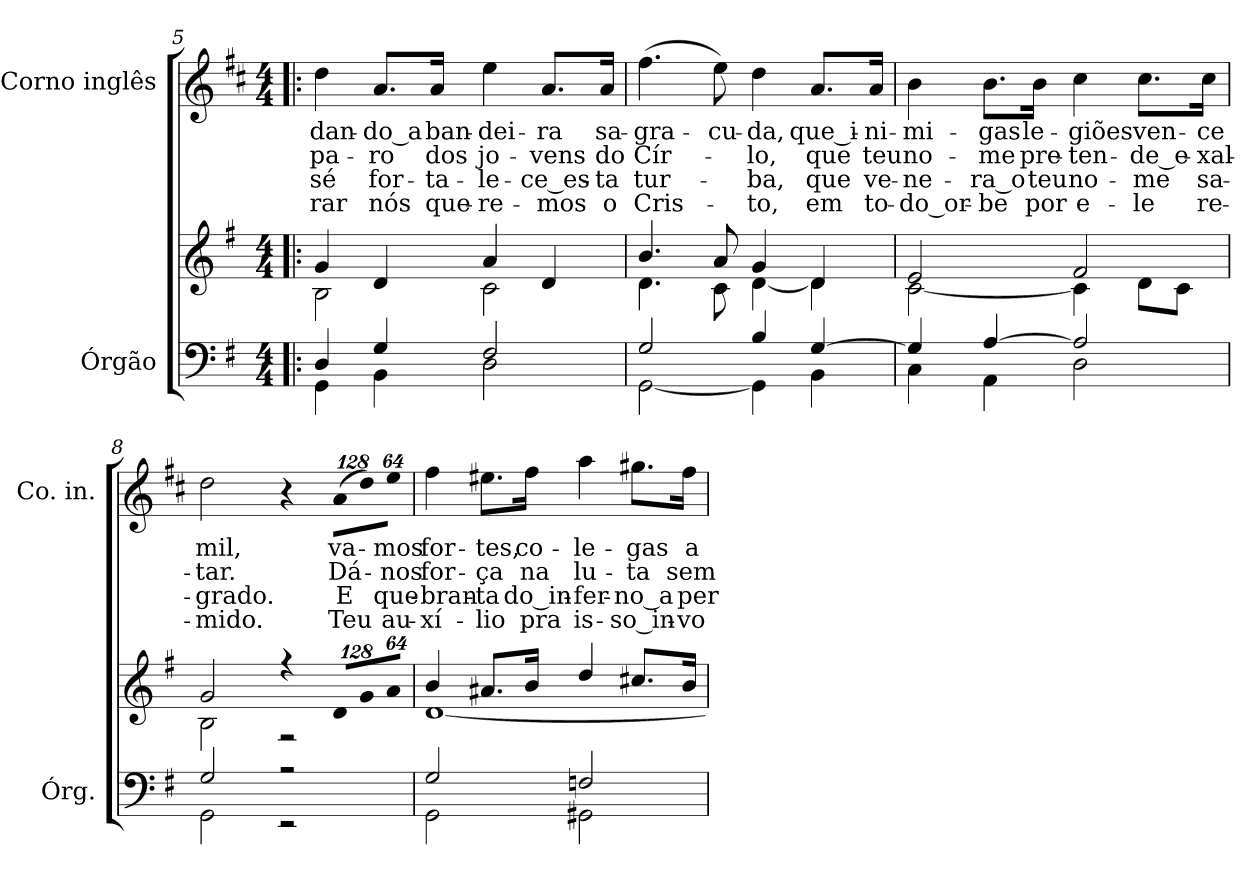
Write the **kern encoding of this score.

**kern	**kern	**kern	**text	**text	**text	**text
*part2	*part2	*part1	*part1	*part1	*part1	*part1
*staff3	*staff2	*staff1	*staff1	*staff1	*staff1	*staff1
*I"Órgão	*	*I"Corno inglês	*	*	*	*
*I'Órg.	*	*I'Co. in.	*	*	*	*
!!LO:LB:g=z
*clefF4	*clefG2	*clefG2	*	*	*	*
*	*	*ITrd4c7	*	*	*	*
*k[f#]	*k[f#]	*k[f#]	*	*	*	*
*G:	*G:	*G:	*	*	*	*
*M4/4	*M4/4	*M4/4	*	*	*	*
=5!|:	=5!|:	=5!|:	=5!|:	=5!|:	=5!|:	=5!|:
*^	*^	*	*	*	*	*
!	!	!	!	!	!LO:LY:b:color=#000000	!LO:LY:b:color=#000000	!LO:LY:b:color=#000000	!LO:LY:b:color=#000000
4Di/	4GGi\	4gi/	2Bi\	4gi\	-dan-	-pa-	-sé	-rar
!	!	!	!	!	!LO:LY:b:color=#000000	!LO:LY:b:color=#000000	!LO:LY:b:color=#000000	!LO:LY:b:color=#000000
4Gi/	4BBi\	4di/	.	8.di/L	-do_a	-ro	for-	nós
!	!	!	!	!	!LO:LY:b:color=#000000	!LO:LY:b:color=#000000	!LO:LY:b:color=#000000	!LO:LY:b:color=#000000
.	.	.	.	16di/Jk	ban-	dos	-ta-	que-
!	!	!	!	!	!LO:LY:b:color=#000000	!LO:LY:b:color=#000000	!LO:LY:b:color=#000000	!LO:LY:b:color=#000000
2F#i/	2Di\	4ai/	2ci\	4ai\	-dei-	jo-	-le-	-re-
!	!	!	!	!	!LO:LY:b:color=#000000	!LO:LY:b:color=#000000	!LO:LY:b:color=#000000	!LO:LY:b:color=#000000
.	.	4di/	.	8.di/L	-ra	-vens	-ce_es-	-mos
!	!	!	!	!	!LO:LY:b:color=#000000	!LO:LY:b:color=#000000	!LO:LY:b:color=#000000	!LO:LY:b:color=#000000
.	.	.	.	16di/Jk	sa-	do	-ta	o
=6	=6	=6	=6	=6	=6	=6	=6	=6
!	!	!	!	!	!LO:LY:b:color=#000000	!LO:LY:b:color=#000000	!LO:LY:b:color=#000000	!LO:LY:b:color=#000000
2Gi/	[<2GGi\	4.bi/	4.di\	(4.bi\	-gra-	Cír-	tur-	Cris-
!	!	!	!	!	!LO:LY:b:color=#000000	!	!	!
.	.	8ai/	8ci\	8ai\)	-cu-	.	.	.
!	!	!	!	!	!LO:LY:b:color=#000000	!LO:LY:b:color=#000000	!LO:LY:b:color=#000000	!LO:LY:b:color=#000000
4Bi/	4GGi\]	4gi/	[<4di\	4gi\	-da,	-lo,	-ba,	-to,
!	!	!	!	!	!LO:LY:b:color=#000000	!LO:LY:b:color=#000000	!LO:LY:b:color=#000000	!LO:LY:b:color=#000000
[>4Gi/	4BBi\	4di/]	4di\	8.di/L	que_i-	que	que	em
!	!	!	!	!	!LO:LY:b:color=#000000	!LO:LY:b:color=#000000	!LO:LY:b:color=#000000	!LO:LY:b:color=#000000
.	.	.	.	16di/Jk	-ni-	teu	ve-	to-
=7	=7	=7	=7	=7	=7	=7	=7	=7
!	!	!	!	!	!LO:LY:b:color=#000000	!LO:LY:b:color=#000000	!LO:LY:b:color=#000000	!LO:LY:b:color=#000000
4Gi/]	4Ci\	2ei/	[<2ci\	4ei\	-mi-	no-	-ne-	-do_or-
!	!	!	!	!	!LO:LY:b:color=#000000	!LO:LY:b:color=#000000	!LO:LY:b:color=#000000	!LO:LY:b:color=#000000
[>4Ai/	4AAi\	.	.	8.ei\L	-gas	-me	-ra_o	-be
!	!	!	!	!	!LO:LY:b:color=#000000	!LO:LY:b:color=#000000	!LO:LY:b:color=#000000	!LO:LY:b:color=#000000
.	.	.	.	16ei\Jk	le-	pre-	teu	por
!	!	!	!	!	!LO:LY:b:color=#000000	!LO:LY:b:color=#000000	!LO:LY:b:color=#000000	!LO:LY:b:color=#000000
2Ai/]	2Di\	2f#i/	4ci\]	4f#i\	-giões	-ten-	no-	e-
!	!	!	!	!	!LO:LY:b:color=#000000	!LO:LY:b:color=#000000	!LO:LY:b:color=#000000	!LO:LY:b:color=#000000
.	.	.	8di\L	8.f#i\L	ven-	-de_e-	-me	-le
.	.	.	8ci\J	.	.	.	.	.
!	!	!	!	!	!LO:LY:b:color=#000000	!LO:LY:b:color=#000000	!LO:LY:b:color=#000000	!LO:LY:b:color=#000000
.	.	.	.	16f#i\Jk	-ce	-xal-	sa-	re-
=8	=8	=8	=8	=8	=8	=8	=8	=8
!	!	!	!	!	!LO:LY:b:color=#000000	!LO:LY:b:color=#000000	!LO:LY:b:color=#000000	!LO:LY:b:color=#000000
2Gi/	2GGi\	2gi/	2Bi\	2gi\	mil,	-tar.	-grado.	-mido.
2r	2r	4r	2r	4r	.	.	.	.
*	*	*Xbrackettup	*	*	*	*	*	*
!	!	!LO:N:vis=8	!	!	!	!	!	!
*	*	*	*	*Xbrackettup	*	*	*	*
!	!	!	!	!LO:N:vis=8	!	!	!	!
!	!	!	!	!	!LO:LY:b:color=#000000	!LO:LY:b:color=#000000	!LO:LY:b:color=#000000	!LO:LY:b:color=#000000
.	.	1024%85di/L	.	(1024%85di\L	va-	Dá-	E	Teu
!	!	!LO:N:vis=8	!	!LO:N:vis=8	!	!	!	!
.	.	1024%85gi/	.	1024%85gi\)	.	.	.	.
!	!	!LO:N:vis=8	!	!LO:N:vis=8	!	!	!	!
!	!	!	!	!	!LO:LY:b:color=#000000	!LO:LY:b:color=#000000	!LO:LY:b:color=#000000	!LO:LY:b:color=#000000
.	.	512%43ai/J	.	512%43ai\J	-mos	-nos	que-	au-
!!LO:LB:g=z
=9	=9	=9	=9	=9	=9	=9	=9	=9
!	!	!	!	!	!LO:LY:b:color=#000000	!LO:LY:b:color=#000000	!LO:LY:b:color=#000000	!LO:LY:b:color=#000000
2Gi/	2GGi\	4bi/	[<1di	4bi\	for-	for-	-bran-	-xí-
!	!	!	!	!	!LO:LY:b:color=#000000	!LO:LY:b:color=#000000	!LO:LY:b:color=#000000	!LO:LY:b:color=#000000
.	.	8.a#Xi/L	.	8.a#Xi\L	-tes,	-ça	-ta	-lio
!	!	!	!	!	!LO:LY:b:color=#000000	!LO:LY:b:color=#000000	!LO:LY:b:color=#000000	!LO:LY:b:color=#000000
.	.	16bi/Jk	.	16bi\Jk	co-	na	do_in-	pra
!	!	!	!	!	!LO:LY:b:color=#000000	!LO:LY:b:color=#000000	!LO:LY:b:color=#000000	!LO:LY:b:color=#000000
2Fni/	2GG#Xi\	4ddi/	.	4ddi\	-le-	lu-	-fer-	is-
!	!	!	!	!	!LO:LY:b:color=#000000	!LO:LY:b:color=#000000	!LO:LY:b:color=#000000	!LO:LY:b:color=#000000
.	.	8.cc#Xi/L	.	8.cc#Xi\L	-gas	-ta	-no_a	-so_in-
!	!	!	!	!	!LO:LY:b:color=#000000	!LO:LY:b:color=#000000	!LO:LY:b:color=#000000	!LO:LY:b:color=#000000
.	.	16bi/Jk	.	16bi\Jk	a-	sem	per-	-vo-
*v	*v	*	*	*	*	*	*	*
*	*v	*v	*	*	*	*	*
=	=	=	=	=	=	=
*-	*-	*-	*-	*-	*-	*-
